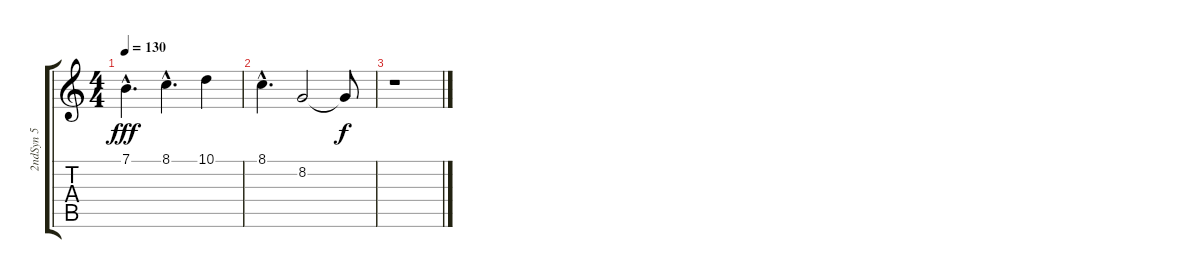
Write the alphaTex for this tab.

\track ("2ndSyn 5            " "2ndSyn 5  ") {instrument trumpet}
\staff {score tabs}
\tuning (E4 B3 G3 D3 A2 E2) {hide}
\ts (4 4)
\tempo 130
\clef g2
\ks c
7.1{hac}.4{d dy fff volume 3} 8.1{hac}.4{d volume 2} 10.1.4{volume 1} |
8.1{hac}.4{d} 8.2.2{volume 0} 8.2{t}.8{dy f} |
r.1
